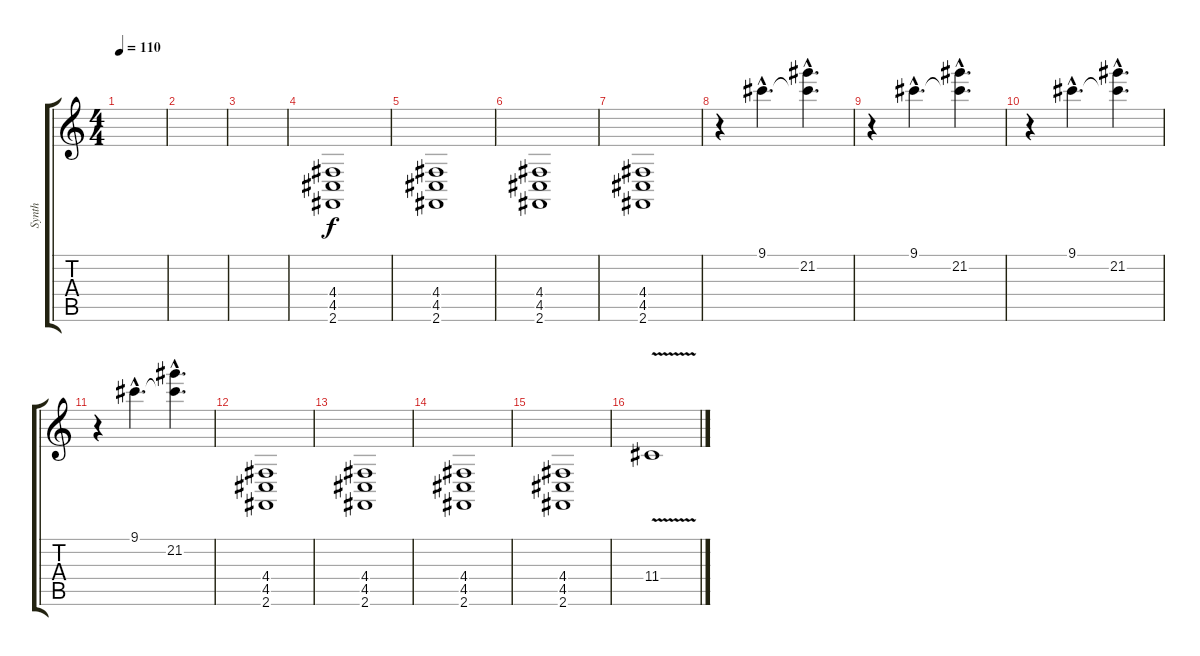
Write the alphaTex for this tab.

\track ("Synth" "Synth") {instrument pad2warm}
\staff {score tabs}
\tuning (E5 B4 G4 D3 A2 E2) {hide}
\ts (4 4)
\tempo 110
\clef g2
\ks c
|
|
|
(4.4 4.5 2.6).1 |
(4.4 4.5 2.6).1 |
(4.4 4.5 2.6).1 |
(4.4 4.5 2.6).1 |
r.4 9.1{hac}.4{d} (9.1{hac t} 21.2{hac}).4{d} |
r.4 9.1{hac}.4{d} (9.1{hac t} 21.2{hac}).4{d} |
r.4 9.1{hac}.4{d} (9.1{hac t} 21.2{hac}).4{d} |
r.4 9.1{hac}.4{d} (9.1{hac t} 21.2{hac}).4{d} |
(4.4 4.5 2.6).1 |
(4.4 4.5 2.6).1 |
(4.4 4.5 2.6).1 |
(4.4 4.5 2.6).1 |
11.4{v}.1{volume 13 balance 12}
